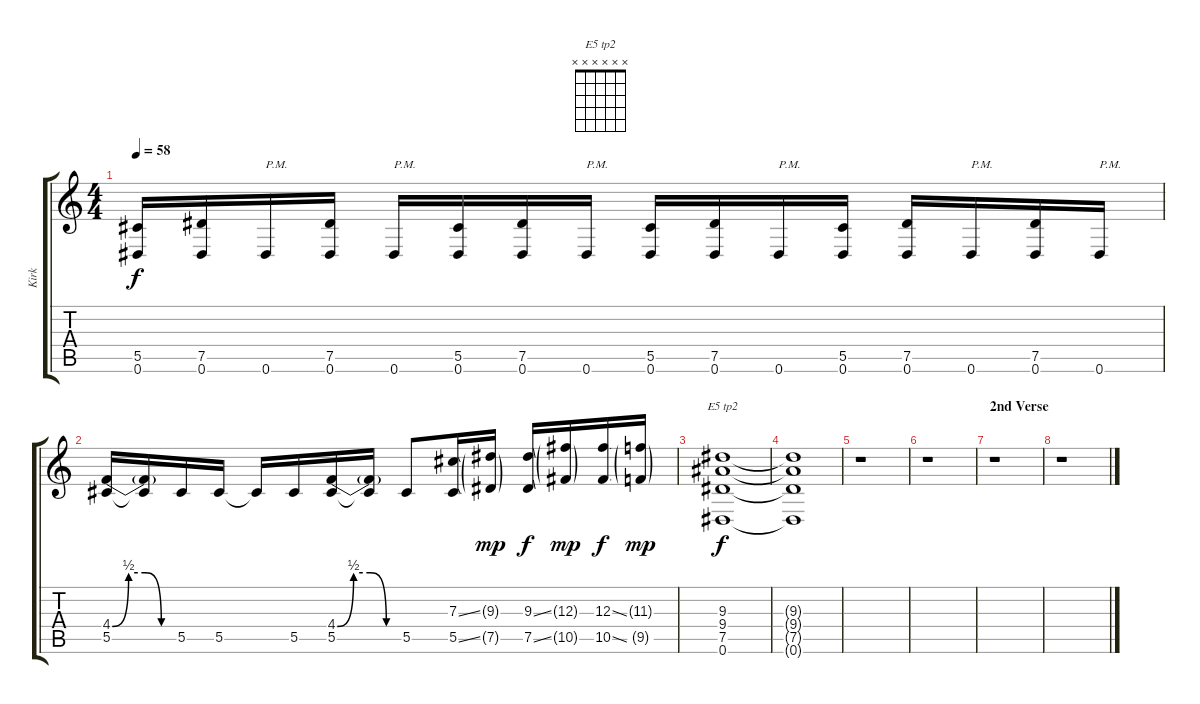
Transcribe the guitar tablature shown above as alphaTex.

\track ("Kirk " "Kirk ") {instrument distortionguitar}
\staff {score tabs}
\tuning (Eb4 Bb3 Gb3 Db3 Ab2 Eb2) {hide}
\chord ("E5 tp2" x x x x x x)
\ts (4 4)
\tempo 58
\clef g2
\ks c
(5.5 0.6).16{dy f} (7.5 0.6).16 0.6.16{txt "P.M."} (7.5 0.6).16 0.6.16{txt "P.M."} (5.5 0.6).16 (7.5 0.6).16 0.6.16{txt "P.M."} (5.5 0.6).16 (7.5 0.6).16 0.6.16{txt "P.M."} (5.5 0.6).16 (7.5 0.6).16 0.6.16{txt "P.M."} (7.5 0.6).16 0.6.16{txt "P.M."} |
(4.4{be (custom 0 0 15 2 30 2 45 0 60 0)} 5.5).16 (4.4{t} 5.5{t}).16 5.5.16 5.5.16 5.5{t}.16 5.5.16 (4.4{be (custom 0 0 15 2 30 2 45 0 60 0)} 5.5).16 (4.4{t} 5.5{t}).16 5.5.8 (7.3{ss} 5.5{ss}).16 (9.3{g} 7.5{g}).16{dy mp} (9.3{ss} 7.5{ss}).16{dy f} (12.3{g} 10.5{g}).16{dy mp} (12.3{ss} 10.5{ss}).16{dy f} (11.3{g} 9.5{g}).16{dy mp} |
(9.3 9.4 7.5 0.6).1{ch "E5 tp2" dy f} |
(9.3{t} 9.4{t} 7.5{t} 0.6{t}).1 |
r.1 |
r.1 |
\section ("" "2nd Verse")
r.1 |
r.1
